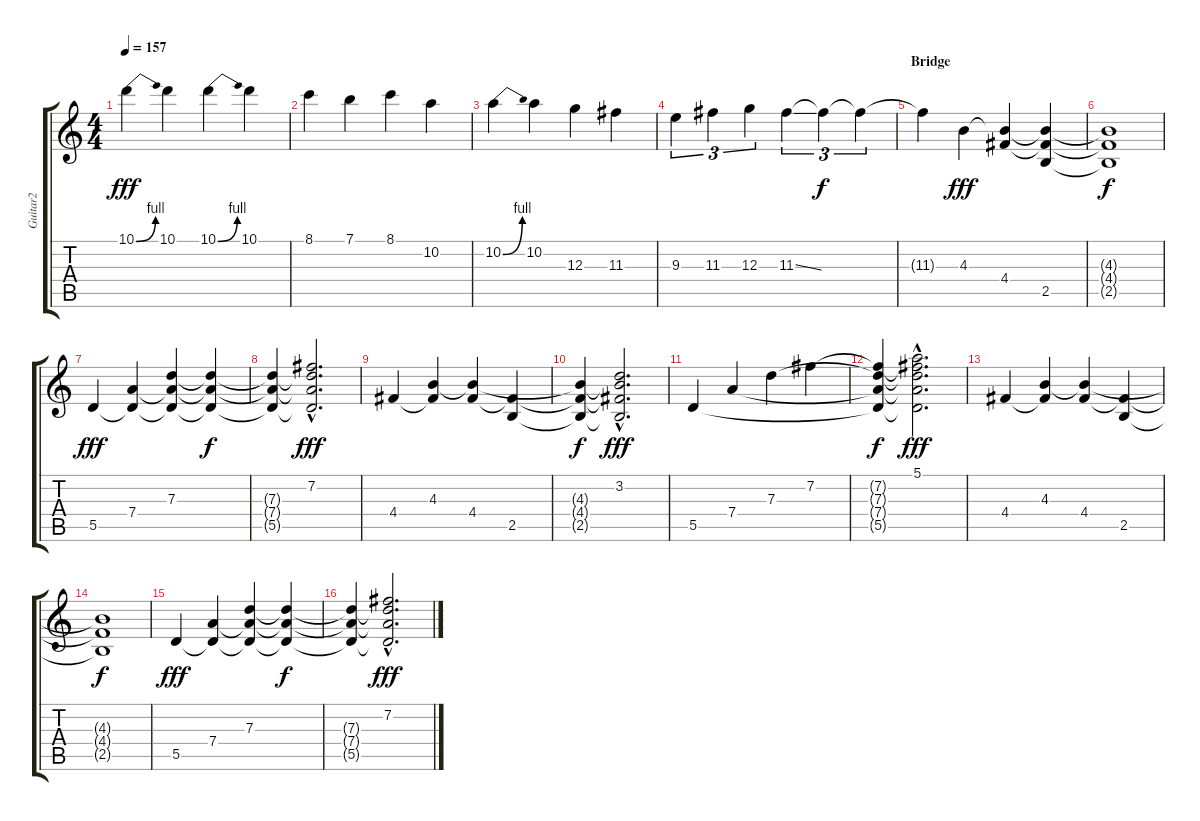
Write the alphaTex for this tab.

\track ("Guitar2" "Guitar2") {instrument overdrivenguitar}
\staff {score tabs}
\tuning (E4 B3 G3 D3 A2 E2) {hide}
\ts (4 4)
\tempo 157
\clef g2
\ks c
10.1{be (bend 0 0 60 4)}.4{dy fff} 10.1.4 10.1{be (bend 0 0 60 4)}.4 10.1.4 |
8.1.4 7.1.4 8.1.4 10.2.4 |
10.2{be (bend 0 0 60 4)}.4 10.2.4 12.3.4 11.3.4 |
9.3.4{tu (3 2)} 11.3.4{tu (3 2)} 12.3.4{tu (3 2)} 11.3{ss}.4{tu (3 2)} 11.3{t}.4{tu (3 2) dy f} 11.3{t}.4{tu (3 2)} |
\section ("" "Bridge")
11.3{t}.4 4.3.4{dy fff} (4.3{t} 4.4).4 (4.3{t} 4.4{t} 2.5).4 |
(4.3{t} 4.4{t} 2.5{t}).1{dy f} |
5.5.4{dy fff} (7.4 5.5{t}).4 (7.3 7.4{t} 5.5{t}).4 (7.3{t} 7.4{t} 5.5{t}).4{dy f} |
(7.3{t} 7.4{t} 5.5{t}).4 (7.2{hac} 7.3{hac t} 7.4{hac t} 5.5{hac t}).2{d dy fff} |
4.4.4 (4.3 4.4{t}).4 (4.3{t} 4.4).4 (4.4{t} 2.5).4 |
(4.3{t} 4.4{t} 2.5{t}).4{dy f} (3.2{hac} 4.3{hac t} 4.4{hac t} 2.5{hac t}).2{d dy fff} |
5.5.4 7.4.4 7.3.4 7.2.4 |
(7.2{t} 7.3{t} 7.4{t} 5.5{t}).4{dy f} (5.1{hac} 7.2{hac t} 7.3{hac t} 7.4{hac t} 5.5{hac t}).2{d dy fff} |
4.4.4 (4.3 4.4{t}).4 (4.3{t} 4.4).4 (4.4{t} 2.5).4 |
(4.3{t} 4.4{t} 2.5{t}).1{dy f} |
5.5.4{dy fff} (7.4 5.5{t}).4 (7.3 7.4{t} 5.5{t}).4 (7.3{t} 7.4{t} 5.5{t}).4{dy f} |
(7.3{t} 7.4{t} 5.5{t}).4 (7.2{hac} 7.3{hac t} 7.4{hac t} 5.5{hac t}).2{d dy fff}
